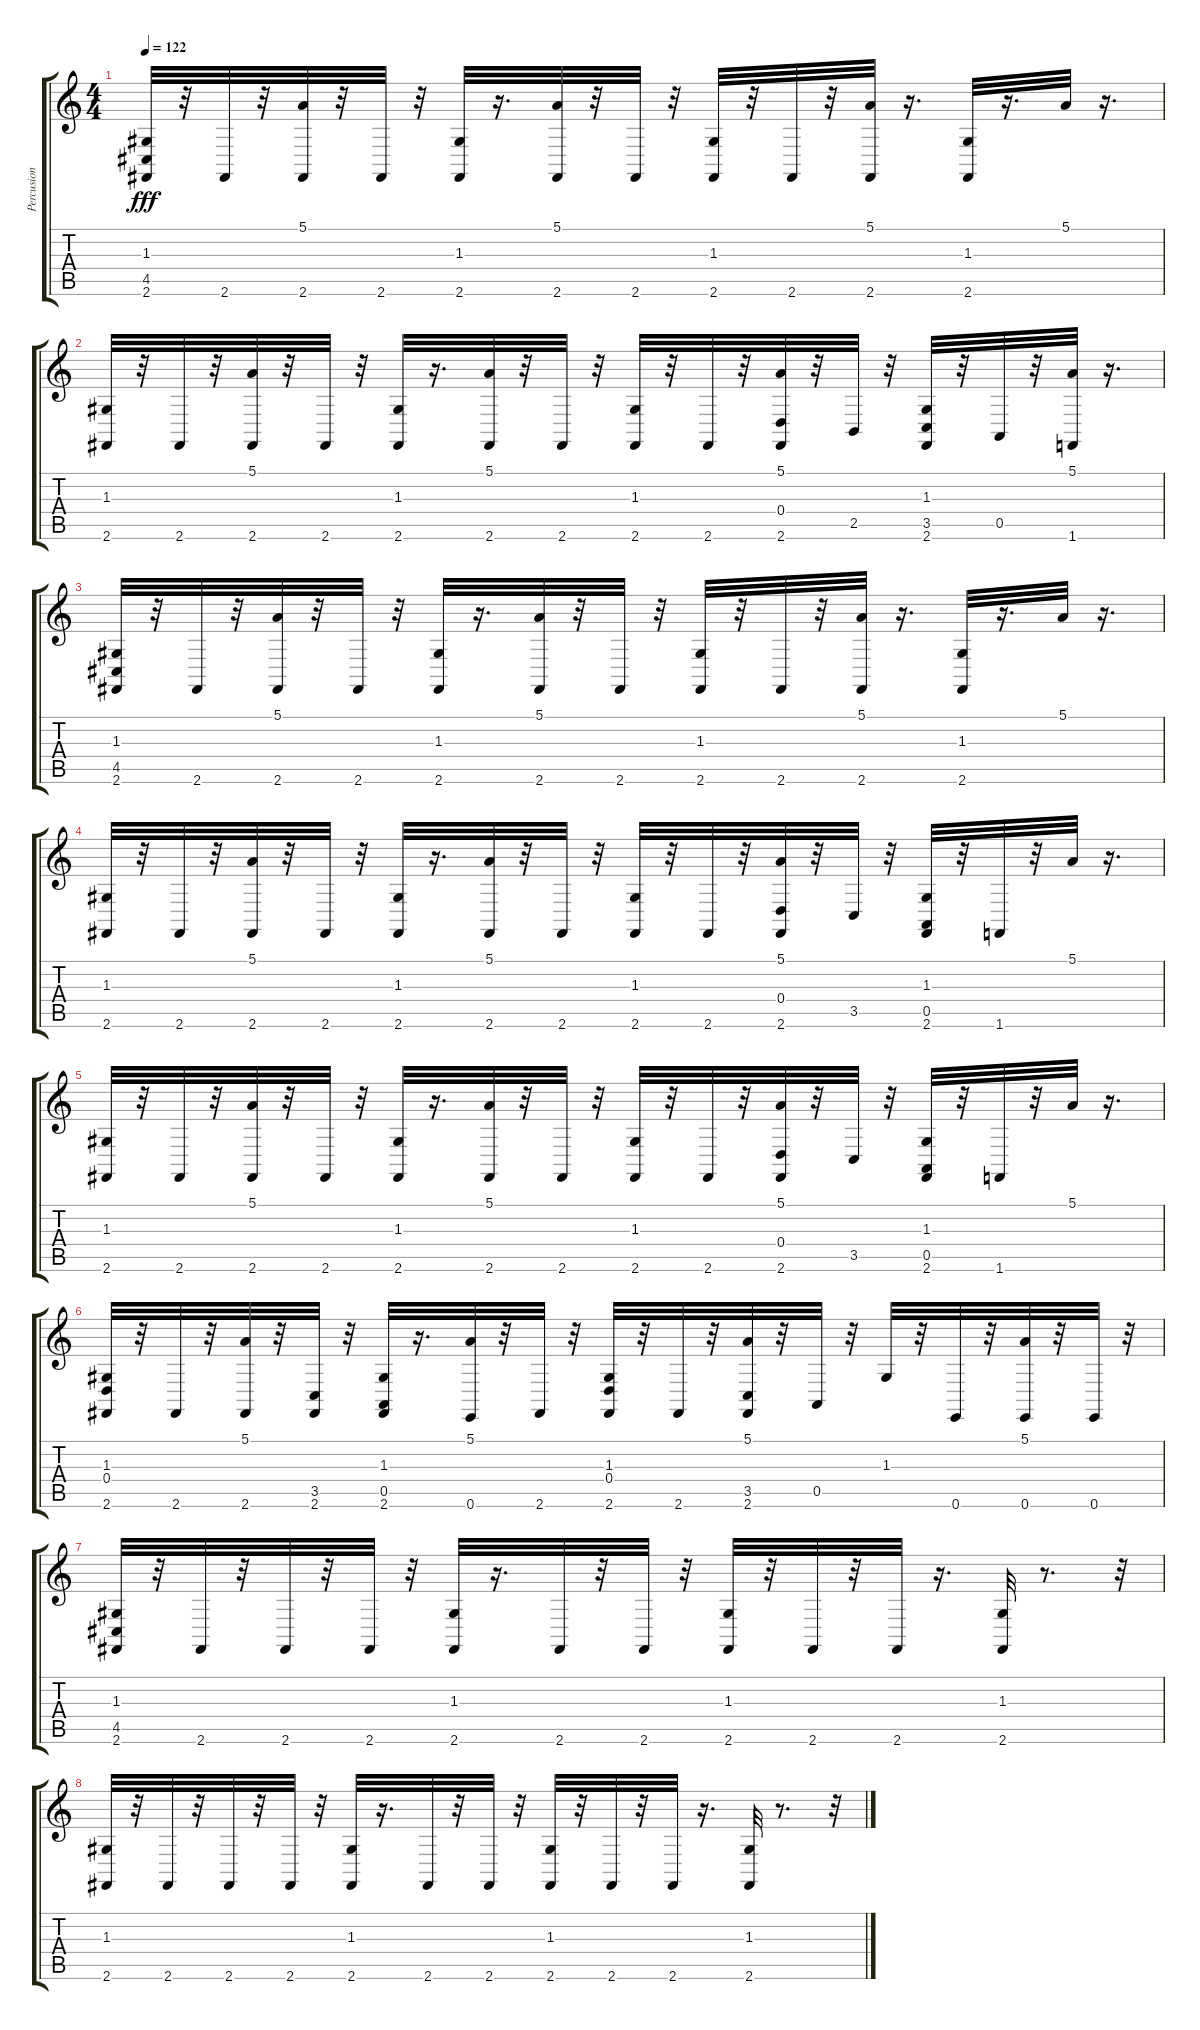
\track ("Percusion" "Percusion") {instrument synthdrum}
\staff {score tabs}
\tuning (E4 B3 G3 D3 A2 E2) {hide}
\ts (4 4)
\tempo 122
\clef g2
\ks c
(1.3 4.5 2.6).32{dy fff} r.32 2.6.32 r.32 (5.1 2.6).32 r.32 2.6.32 r.32 (1.3 2.6).32 r.16{d} (5.1 2.6).32 r.32 2.6.32 r.32 (1.3 2.6).32 r.32 2.6.32 r.32 (5.1 2.6).32 r.16{d} (1.3 2.6).32 r.16{d} 5.1.32 r.16{d} |
(1.3 2.6).32 r.32 2.6.32 r.32 (5.1 2.6).32 r.32 2.6.32 r.32 (1.3 2.6).32 r.16{d} (5.1 2.6).32 r.32 2.6.32 r.32 (1.3 2.6).32 r.32 2.6.32 r.32 (5.1 0.4 2.6).32 r.32 2.5.32 r.32 (1.3 3.5 2.6).32 r.32 0.5.32 r.32 (5.1 1.6).32 r.16{d} |
(1.3 4.5 2.6).32 r.32 2.6.32 r.32 (5.1 2.6).32 r.32 2.6.32 r.32 (1.3 2.6).32 r.16{d} (5.1 2.6).32 r.32 2.6.32 r.32 (1.3 2.6).32 r.32 2.6.32 r.32 (5.1 2.6).32 r.16{d} (1.3 2.6).32 r.16{d} 5.1.32 r.16{d} |
(1.3 2.6).32 r.32 2.6.32 r.32 (5.1 2.6).32 r.32 2.6.32 r.32 (1.3 2.6).32 r.16{d} (5.1 2.6).32 r.32 2.6.32 r.32 (1.3 2.6).32 r.32 2.6.32 r.32 (5.1 0.4 2.6).32 r.32 3.5.32 r.32 (1.3 0.5 2.6).32 r.32 1.6.32 r.32 5.1.32 r.16{d} |
(1.3 2.6).32 r.32 2.6.32 r.32 (5.1 2.6).32 r.32 2.6.32 r.32 (1.3 2.6).32 r.16{d} (5.1 2.6).32 r.32 2.6.32 r.32 (1.3 2.6).32 r.32 2.6.32 r.32 (5.1 0.4 2.6).32 r.32 3.5.32 r.32 (1.3 0.5 2.6).32 r.32 1.6.32 r.32 5.1.32 r.16{d} |
(1.3 0.4 2.6).32 r.32 2.6.32 r.32 (5.1 2.6).32 r.32 (3.5 2.6).32 r.32 (1.3 0.5 2.6).32 r.16{d} (5.1 0.6).32 r.32 2.6.32 r.32 (1.3 0.4 2.6).32 r.32 2.6.32 r.32 (5.1 3.5 2.6).32 r.32 0.5.32 r.32 1.3.32 r.32 0.6.32 r.32 (5.1 0.6).32 r.32 0.6.32 r.32 |
(1.3 4.5 2.6).32 r.32 2.6.32 r.32 2.6.32 r.32 2.6.32 r.32 (1.3 2.6).32 r.16{d} 2.6.32 r.32 2.6.32 r.32 (1.3 2.6).32 r.32 2.6.32 r.32 2.6.32 r.16{d} (1.3 2.6).32 r.8{d} r.32 |
(1.3 2.6).32 r.32 2.6.32 r.32 2.6.32 r.32 2.6.32 r.32 (1.3 2.6).32 r.16{d} 2.6.32 r.32 2.6.32 r.32 (1.3 2.6).32 r.32 2.6.32 r.32 2.6.32 r.16{d} (1.3 2.6).32 r.8{d} r.32
